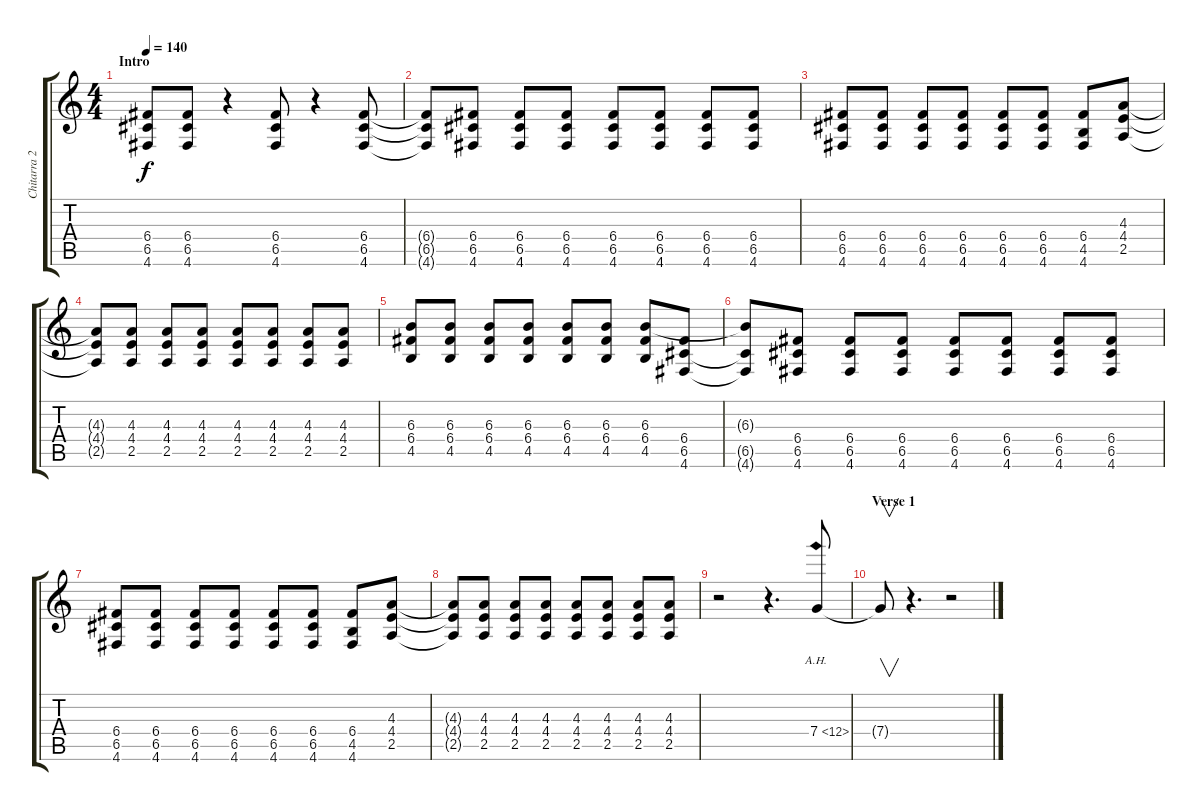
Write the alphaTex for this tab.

\track ("Chitarra 2" "Chitarra 2") {instrument distortionguitar}
\staff {score tabs}
\tuning (D4 A3 F3 C3 G2 D2) {hide}
\ts (4 4)
\section ("" "Intro")
\tempo 140
\clef g2
\ks c
(6.4 6.5 4.6).8{dy f instrument distortionguitar} (6.4 6.5 4.6).8 r.4 (6.4 6.5 4.6).8 r.4 (6.4 6.5 4.6).8 |
(6.4{t} 6.5{t} 4.6{t}).8 (6.4 6.5 4.6).8 (6.4 6.5 4.6).8 (6.4 6.5 4.6).8 (6.4 6.5 4.6).8 (6.4 6.5 4.6).8 (6.4 6.5 4.6).8 (6.4 6.5 4.6).8 |
(6.4 6.5 4.6).8 (6.4 6.5 4.6).8 (6.4 6.5 4.6).8 (6.4 6.5 4.6).8 (6.4 6.5 4.6).8 (6.4 6.5 4.6).8 (6.4 4.5 4.6).8 (4.3 4.4 2.5).8 |
(4.3{t} 4.4{t} 2.5{t}).8 (4.3 4.4 2.5).8 (4.3 4.4 2.5).8 (4.3 4.4 2.5).8 (4.3 4.4 2.5).8 (4.3 4.4 2.5).8 (4.3 4.4 2.5).8 (4.3 4.4 2.5).8 |
(6.3 6.4 4.5).8 (6.3 6.4 4.5).8 (6.3 6.4 4.5).8 (6.3 6.4 4.5).8 (6.3 6.4 4.5).8 (6.3 6.4 4.5).8 (6.3 6.4 4.5).8 (6.4 6.5 4.6).8 |
(6.3{t} 6.5{t} 4.6{t}).8 (6.4 6.5 4.6).8 (6.4 6.5 4.6).8 (6.4 6.5 4.6).8 (6.4 6.5 4.6).8 (6.4 6.5 4.6).8 (6.4 6.5 4.6).8 (6.4 6.5 4.6).8 |
(6.4 6.5 4.6).8 (6.4 6.5 4.6).8 (6.4 6.5 4.6).8 (6.4 6.5 4.6).8 (6.4 6.5 4.6).8 (6.4 6.5 4.6).8 (6.4 4.5 4.6).8 (4.3 4.4 2.5).8 |
(4.3{t} 4.4{t} 2.5{t}).8 (4.3 4.4 2.5).8 (4.3 4.4 2.5).8 (4.3 4.4 2.5).8 (4.3 4.4 2.5).8 (4.3 4.4 2.5).8 (4.3 4.4 2.5).8 (4.3 4.4 2.5).8 |
r.2 r.4{d} 7.4{ah 5}.8 |
\section ("" "Verse 1")
7.4{t}.8{v} r.4{d} r.2
